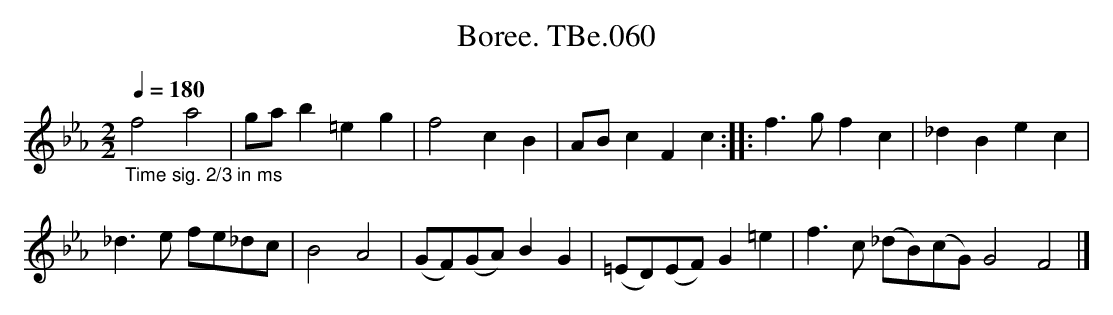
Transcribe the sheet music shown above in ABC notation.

X:1
T:Boree. TBe.060
M:2/2
L:1/4
Q:1/4=180
K:C minor
"_Time sig. 2/3 in ms"f2a2 | g/a/ b =e g | f2 cB |\
A/B/ cFc :||: f>gfc | _dBec |!
_d>e f/e/_d/c/ | B2A2 |\
(G/F/)(G/A/) BG | (=E/D/)(E/F/) G =e | \
f>c (_d/B/)(c/G/) G2F2 |]
